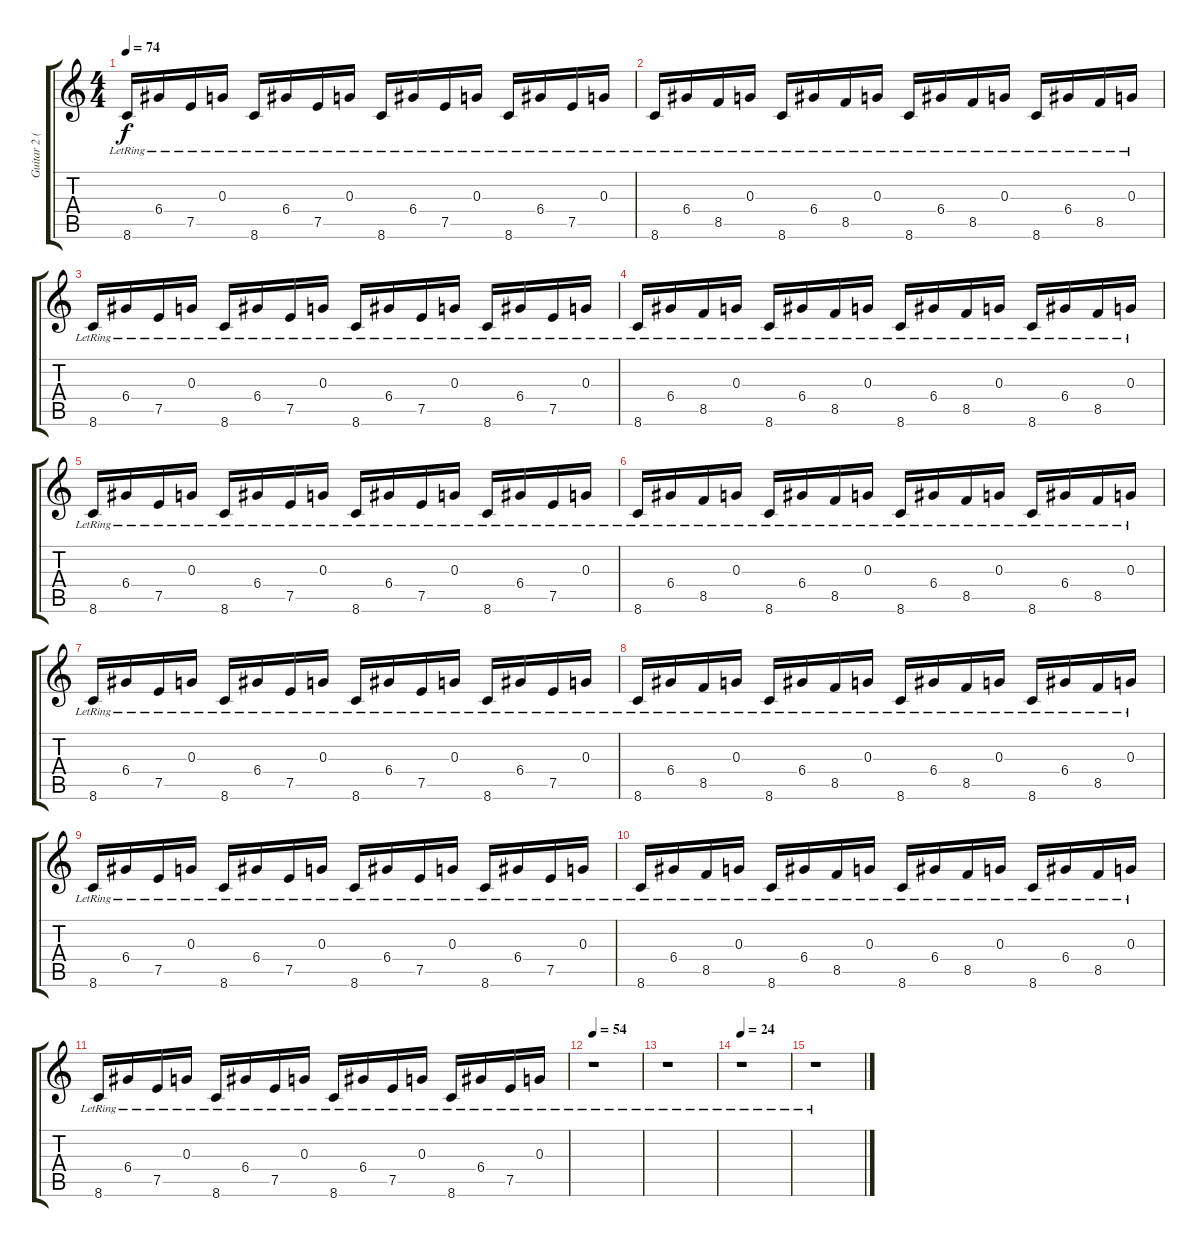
\track ("Guitar 2 (Acoustic, Fingerstyle)" "Guitar 2 (") {instrument acousticguitarsteel}
\staff {score tabs}
\tuning (E4 B3 G3 D3 A2 E2) {hide}
\ts (4 4)
\tempo 74
\clef g2
\ks c
8.6{lr}.16{dy f} 6.4{lr}.16 7.5{lr}.16 0.3{lr}.16 8.6{lr}.16 6.4{lr}.16 7.5{lr}.16 0.3{lr}.16 8.6{lr}.16 6.4{lr}.16 7.5{lr}.16 0.3{lr}.16 8.6{lr}.16 6.4{lr}.16 7.5{lr}.16 0.3{lr}.16 |
8.6{lr}.16 6.4{lr}.16 8.5{lr}.16 0.3{lr}.16 8.6{lr}.16 6.4{lr}.16 8.5{lr}.16 0.3{lr}.16 8.6{lr}.16 6.4{lr}.16 8.5{lr}.16 0.3{lr}.16 8.6{lr}.16 6.4{lr}.16 8.5{lr}.16 0.3{lr}.16 |
8.6{lr}.16 6.4{lr}.16 7.5{lr}.16 0.3{lr}.16 8.6{lr}.16 6.4{lr}.16 7.5{lr}.16 0.3{lr}.16 8.6{lr}.16 6.4{lr}.16 7.5{lr}.16 0.3{lr}.16 8.6{lr}.16 6.4{lr}.16 7.5{lr}.16 0.3{lr}.16 |
8.6{lr}.16 6.4{lr}.16 8.5{lr}.16 0.3{lr}.16 8.6{lr}.16 6.4{lr}.16 8.5{lr}.16 0.3{lr}.16 8.6{lr}.16 6.4{lr}.16 8.5{lr}.16 0.3{lr}.16 8.6{lr}.16 6.4{lr}.16 8.5{lr}.16 0.3{lr}.16 |
8.6{lr}.16 6.4{lr}.16 7.5{lr}.16 0.3{lr}.16 8.6{lr}.16 6.4{lr}.16 7.5{lr}.16 0.3{lr}.16 8.6{lr}.16 6.4{lr}.16 7.5{lr}.16 0.3{lr}.16 8.6{lr}.16 6.4{lr}.16 7.5{lr}.16 0.3{lr}.16 |
8.6{lr}.16{volume 6} 6.4{lr}.16 8.5{lr}.16 0.3{lr}.16 8.6{lr}.16 6.4{lr}.16 8.5{lr}.16 0.3{lr}.16 8.6{lr}.16 6.4{lr}.16 8.5{lr}.16 0.3{lr}.16 8.6{lr}.16 6.4{lr}.16 8.5{lr}.16 0.3{lr}.16 |
8.6{lr}.16 6.4{lr}.16 7.5{lr}.16 0.3{lr}.16 8.6{lr}.16 6.4{lr}.16 7.5{lr}.16 0.3{lr}.16 8.6{lr}.16 6.4{lr}.16 7.5{lr}.16 0.3{lr}.16 8.6{lr}.16 6.4{lr}.16 7.5{lr}.16 0.3{lr}.16 |
8.6{lr}.16 6.4{lr}.16 8.5{lr}.16 0.3{lr}.16 8.6{lr}.16 6.4{lr}.16 8.5{lr}.16 0.3{lr}.16 8.6{lr}.16 6.4{lr}.16 8.5{lr}.16 0.3{lr}.16 8.6{lr}.16 6.4{lr}.16 8.5{lr}.16 0.3{lr}.16 |
8.6{lr}.16 6.4{lr}.16 7.5{lr}.16 0.3{lr}.16 8.6{lr}.16 6.4{lr}.16 7.5{lr}.16 0.3{lr}.16 8.6{lr}.16 6.4{lr}.16 7.5{lr}.16 0.3{lr}.16 8.6{lr}.16 6.4{lr}.16 7.5{lr}.16 0.3{lr}.16 |
8.6{lr}.16{volume 0} 6.4{lr}.16 8.5{lr}.16 0.3{lr}.16 8.6{lr}.16 6.4{lr}.16 8.5{lr}.16 0.3{lr}.16 8.6{lr}.16 6.4{lr}.16 8.5{lr}.16 0.3{lr}.16 8.6{lr}.16 6.4{lr}.16 8.5{lr}.16 0.3{lr}.16 |
8.6{lr}.16 6.4{lr}.16 7.5{lr}.16 0.3{lr}.16 8.6{lr}.16 6.4{lr}.16 7.5{lr}.16 0.3{lr}.16 8.6{lr}.16 6.4{lr}.16 7.5{lr}.16 0.3{lr}.16 8.6{lr}.16 6.4{lr}.16 7.5{lr}.16 0.3{lr}.16 |
\tempo 54
r.1 |
r.1 |
\tempo 24
r.1 |
r.1
